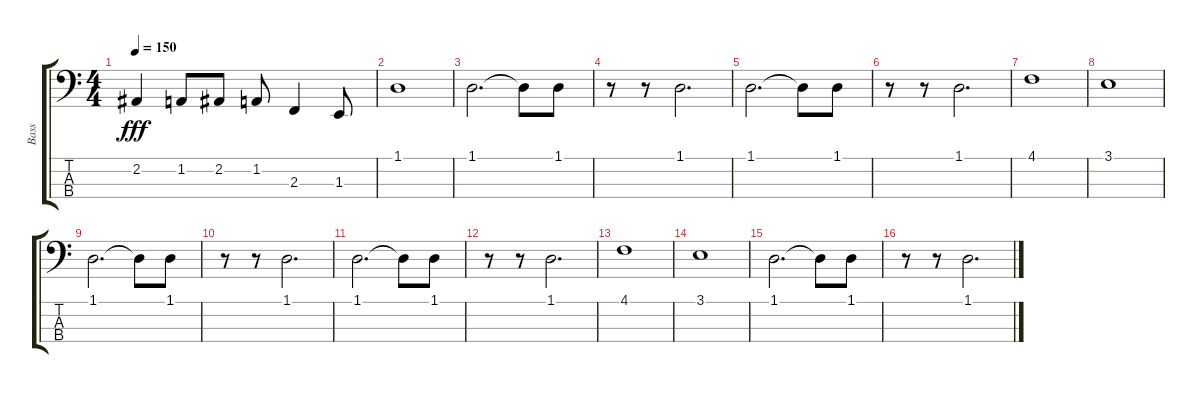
\track ("Bass" "Bass") {instrument electricbassfinger}
\staff {score tabs}
\tuning (Db2 Ab1 Eb1 Bb0) {hide}
\ts (4 4)
\tempo 150
\clef f4
\ks c
2.2{t}.4{dy fff} 1.2.8 2.2.8 1.2.8 2.3.4 1.3.8 |
1.1.1 |
1.1.2{d} 1.1{t}.8 1.1.8 |
r.8 r.8 1.1.2{d} |
1.1.2{d} 1.1{t}.8 1.1.8 |
r.8 r.8 1.1.2{d} |
4.1.1 |
3.1.1 |
1.1.2{d} 1.1{t}.8 1.1.8 |
r.8 r.8 1.1.2{d} |
1.1.2{d} 1.1{t}.8 1.1.8 |
r.8 r.8 1.1.2{d} |
4.1.1 |
3.1.1 |
1.1.2{d} 1.1{t}.8 1.1.8 |
r.8 r.8 1.1.2{d}
